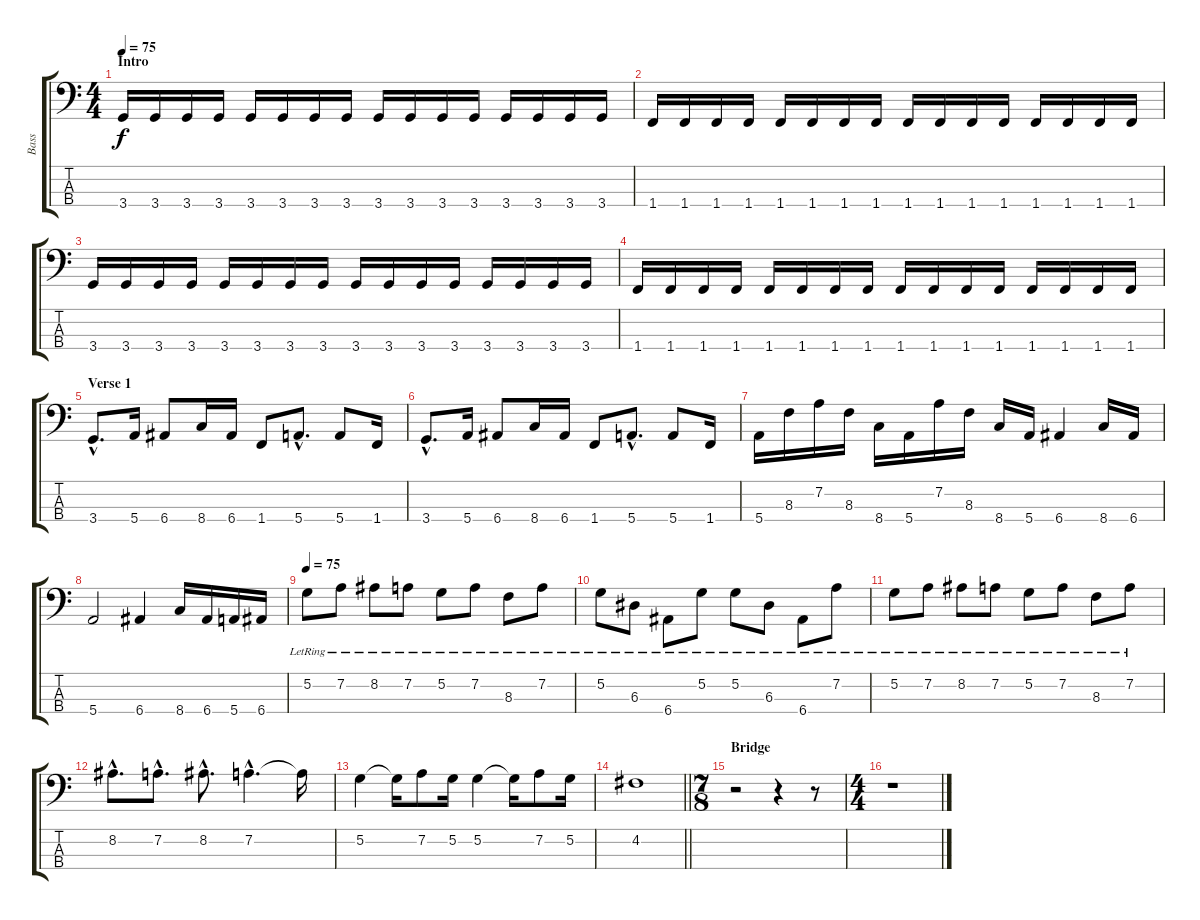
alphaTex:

\track ("Bass" "Bass") {instrument electricbassfinger}
\staff {score tabs}
\tuning (G2 D2 A1 E1) {hide}
\ts (4 4)
\section ("" "Intro")
\tempo 75
\clef f4
\ks c
3.4.16{dy f instrument electricbassfinger} 3.4.16 3.4.16 3.4.16 3.4.16 3.4.16 3.4.16 3.4.16 3.4.16 3.4.16 3.4.16 3.4.16 3.4.16 3.4.16 3.4.16 3.4.16 |
1.4.16 1.4.16 1.4.16 1.4.16 1.4.16 1.4.16 1.4.16 1.4.16 1.4.16 1.4.16 1.4.16 1.4.16 1.4.16 1.4.16 1.4.16 1.4.16 |
3.4.16 3.4.16 3.4.16 3.4.16 3.4.16 3.4.16 3.4.16 3.4.16 3.4.16 3.4.16 3.4.16 3.4.16 3.4.16 3.4.16 3.4.16 3.4.16 |
1.4.16 1.4.16 1.4.16 1.4.16 1.4.16 1.4.16 1.4.16 1.4.16 1.4.16 1.4.16 1.4.16 1.4.16 1.4.16 1.4.16 1.4.16 1.4.16 |
\section ("" "Verse 1")
3.4{hac}.8{d} 5.4.16 6.4.8 8.4.16 6.4.16 1.4.8 5.4{hac}.8{d} 5.4.8 1.4.16 |
3.4{hac}.8{d} 5.4.16 6.4.8 8.4.16 6.4.16 1.4.8 5.4{hac}.8{d} 5.4.8 1.4.16 |
5.4.16{volume 10} 8.3.16 7.2.16 8.3.16 8.4.16 5.4.16 7.2.16 8.3.16 8.4.16 5.4.16 6.4.4 8.4.16 6.4.16 |
5.4.2 6.4.4 8.4.16 6.4.16 5.4.16 6.4.16 |
\tempo 75
5.2{lr}.8 7.2{lr}.8 8.2{lr}.8 7.2{lr}.8 5.2{lr}.8 7.2{lr}.8 8.3{lr}.8 7.2{lr}.8 |
5.2{lr}.8 6.3{lr}.8 6.4{lr}.8 5.2{lr}.8 5.2{lr}.8 6.3{lr}.8 6.4{lr}.8 7.2{lr}.8 |
5.2{lr}.8 7.2{lr}.8 8.2{lr}.8 7.2{lr}.8 5.2{lr}.8 7.2{lr}.8 8.3{lr}.8 7.2{lr}.8 |
8.2{hac}.8{d} 7.2{hac}.8{d} 8.2{hac}.8{d} 7.2{hac}.4{d} 7.2{t}.16 |
5.2.4 5.2{t}.16 7.2.8 5.2.16 5.2.4 5.2{t}.16 7.2.8 5.2.16 |
\barLineRight lightlight
4.2.1 |
\ts (7 8)
\section ("" "Bridge")
r.2 r.4 r.8 |
\ts (4 4)
r.1
